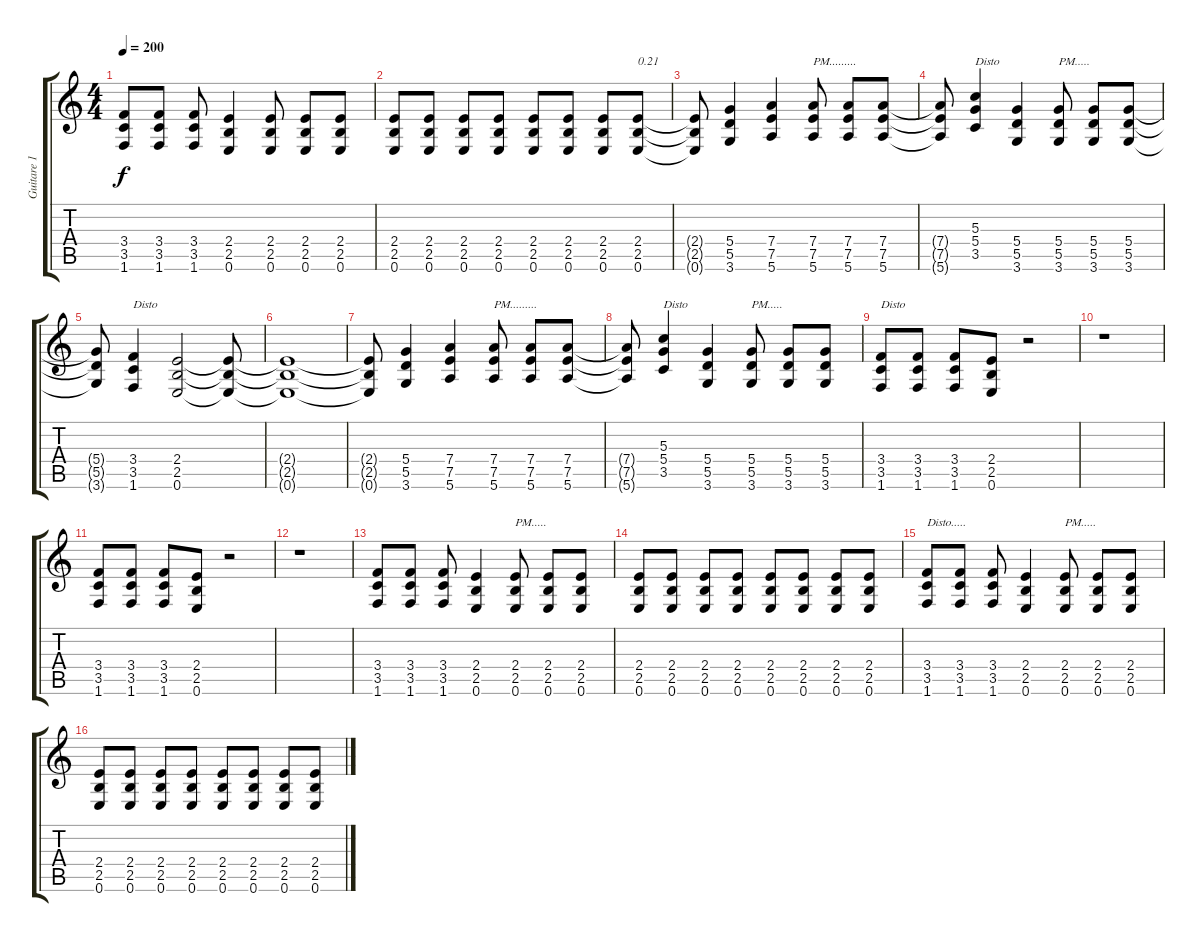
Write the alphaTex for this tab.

\track ("Guitare 1 solo" "Guitare 1 ") {instrument distortionguitar}
\staff {score tabs}
\tuning (E4 B3 G3 D3 A2 E2) {hide}
\ts (4 4)
\tempo 200
\clef g2
\ks c
(3.4 3.5 1.6).8{dy f} (3.4 3.5 1.6).8 (3.4 3.5 1.6).8 (2.4 2.5 0.6).4 (2.4 2.5 0.6).8 (2.4 2.5 0.6).8 (2.4 2.5 0.6).8 |
(2.4 2.5 0.6).8 (2.4 2.5 0.6).8 (2.4 2.5 0.6).8 (2.4 2.5 0.6).8 (2.4 2.5 0.6).8 (2.4 2.5 0.6).8 (2.4 2.5 0.6).8 (2.4 2.5 0.6).8{txt "0.21"} |
(2.4{t} 2.5{t} 0.6{t}).8 (5.4 5.5 3.6).4 (7.4 7.5 5.6).4 (7.4 7.5 5.6).8{txt "PM........." volume 16 instrument electricguitarmuted} (7.4 7.5 5.6).8 (7.4 7.5 5.6).8 |
(7.4{t} 7.5{t} 5.6{t}).8 (5.3 5.4 3.5).4{txt "Disto" volume 13 instrument distortionguitar} (5.4 5.5 3.6).4 (5.4 5.5 3.6).8{txt "PM....." volume 16 instrument electricguitarmuted} (5.4 5.5 3.6).8 (5.4 5.5 3.6).8 |
(5.4{t} 5.5{t} 3.6{t}).8 (3.4 3.5 1.6).4{txt "Disto" volume 13 instrument distortionguitar} (2.4 2.5 0.6).2 (2.4{t} 2.5{t} 0.6{t}).8 |
(2.4{t} 2.5{t} 0.6{t}).1 |
(2.4{t} 2.5{t} 0.6{t}).8 (5.4 5.5 3.6).4 (7.4 7.5 5.6).4 (7.4 7.5 5.6).8{txt "PM........." volume 16 instrument electricguitarmuted} (7.4 7.5 5.6).8 (7.4 7.5 5.6).8 |
(7.4{t} 7.5{t} 5.6{t}).8 (5.3 5.4 3.5).4{txt "Disto" volume 13 instrument distortionguitar} (5.4 5.5 3.6).4 (5.4 5.5 3.6).8{txt "PM....." volume 16 instrument electricguitarmuted} (5.4 5.5 3.6).8 (5.4 5.5 3.6).8 |
(3.4 3.5 1.6).8{txt "Disto" volume 13 instrument distortionguitar} (3.4 3.5 1.6).8 (3.4 3.5 1.6).8 (2.4 2.5 0.6).8 r.2 |
r.1 |
(3.4 3.5 1.6).8 (3.4 3.5 1.6).8 (3.4 3.5 1.6).8 (2.4 2.5 0.6).8 r.2 |
r.1 |
(3.4 3.5 1.6).8 (3.4 3.5 1.6).8 (3.4 3.5 1.6).8 (2.4 2.5 0.6).4 (2.4 2.5 0.6).8{txt "PM....." volume 13 instrument electricguitarmuted} (2.4 2.5 0.6).8 (2.4 2.5 0.6).8 |
(2.4 2.5 0.6).8 (2.4 2.5 0.6).8 (2.4 2.5 0.6).8 (2.4 2.5 0.6).8 (2.4 2.5 0.6).8 (2.4 2.5 0.6).8 (2.4 2.5 0.6).8 (2.4 2.5 0.6).8 |
(3.4 3.5 1.6).8{txt "Disto....." volume 13 instrument distortionguitar} (3.4 3.5 1.6).8 (3.4 3.5 1.6).8 (2.4 2.5 0.6).4 (2.4 2.5 0.6).8{txt "PM....." volume 16 instrument electricguitarmuted} (2.4 2.5 0.6).8 (2.4 2.5 0.6).8 |
(2.4 2.5 0.6).8 (2.4 2.5 0.6).8 (2.4 2.5 0.6).8 (2.4 2.5 0.6).8 (2.4 2.5 0.6).8 (2.4 2.5 0.6).8 (2.4 2.5 0.6).8 (2.4 2.5 0.6).8
